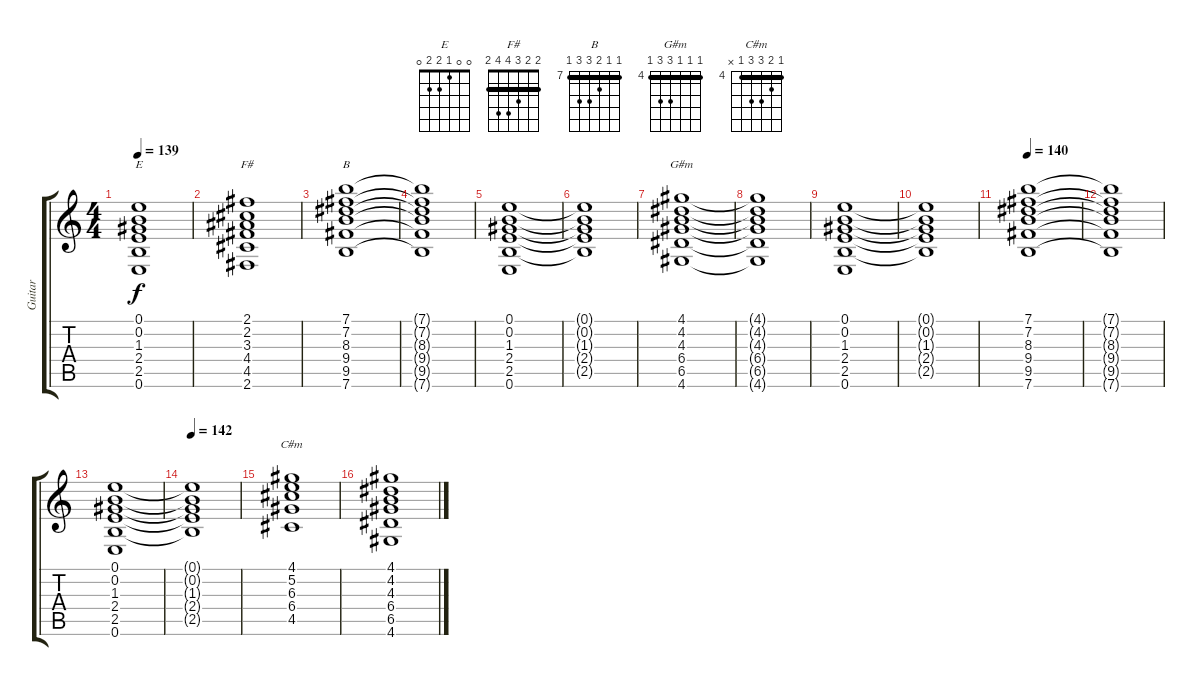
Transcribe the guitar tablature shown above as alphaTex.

\track ("Guitar" "Guitar") {instrument distortionguitar}
\staff {score tabs}
\tuning (E4 B3 G3 D3 A2 E2) {hide}
\chord ("E" 0 0 1 2 2 0)
\chord ("F#" 2 2 3 4 4 2) {barre 2}
\chord ("B" 7 7 8 9 9 7) {firstfret 7 barre 7}
\chord ("G#m" 4 4 4 6 6 4) {firstfret 4 barre 4}
\chord ("C#m" 4 5 6 6 4 x) {firstfret 4 barre 4}
\ts (4 4)
\tempo 139
\clef g2
\ks c
(0.1 0.2 1.3 2.4 2.5 0.6).1{ch "E" dy f} |
(2.1 2.2 3.3 4.4 4.5 2.6).1{ch "F#"} |
(7.1 7.2 8.3 9.4 9.5 7.6).1{ch "B"} |
(7.1{t} 7.2{t} 8.3{t} 9.4{t} 9.5{t} 7.6{t}).1 |
(0.1 0.2 1.3 2.4 2.5 0.6).1 |
(0.1{t} 0.2{t} 1.3{t} 2.4{t} 2.5{t}).1 |
(4.1 4.2 4.3 6.4 6.5 4.6).1{ch "G#m"} |
(4.1{t} 4.2{t} 4.3{t} 6.4{t} 6.5{t} 4.6{t}).1 |
(0.1 0.2 1.3 2.4 2.5 0.6).1 |
(0.1{t} 0.2{t} 1.3{t} 2.4{t} 2.5{t}).1 |
\tempo 140
(7.1 7.2 8.3 9.4 9.5 7.6).1 |
(7.1{t} 7.2{t} 8.3{t} 9.4{t} 9.5{t} 7.6{t}).1 |
(0.1 0.2 1.3 2.4 2.5 0.6).1 |
\tempo 142
(0.1{t} 0.2{t} 1.3{t} 2.4{t} 2.5{t}).1 |
(4.1 5.2 6.3 6.4 4.5).1{ch "C#m"} |
(4.1 4.2 4.3 6.4 6.5 4.6).1
